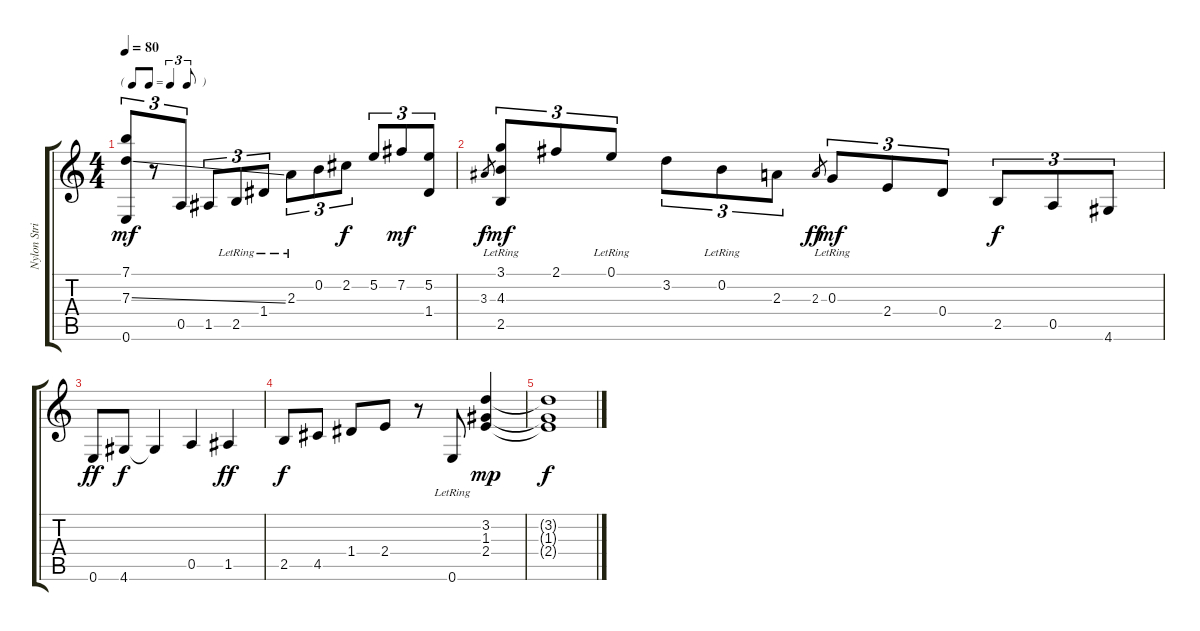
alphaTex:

\track ("Nylon String Guitar" "Nylon Stri") {instrument acousticguitarnylon}
\staff {score tabs}
\tuning (E4 B3 G3 D3 A2 E2) {hide}
\ts (4 4)
\tf triplet8th
\tempo 80
\clef g2
\ks c
(7.1 7.3{ss} 0.6).8{tu (3 2) dy mf} r.8{tu (3 2)} 0.5.8{tu (3 2)} 1.5.8{tu (3 2)} 2.5{lr}.8{tu (3 2)} 1.4{lr}.8{tu (3 2)} 2.3{lr}.8{tu (3 2)} 0.2.8{tu (3 2)} 2.2.8{tu (3 2) dy f} 5.2.8{tu (3 2)} 7.2.8{tu (3 2) dy mf} (5.2 1.4).8{tu (3 2)} |
3.3.8{gr dy f} (3.1 4.3{lr} 2.5{lr}).8{tu (3 2) dy mf} 2.1.8{tu (3 2)} 0.1{lr}.8{tu (3 2)} 3.2.8{tu (3 2)} 0.2{lr}.8{tu (3 2)} 2.3.8{tu (3 2)} 2.3.8{gr dy ff} 0.3{lr}.8{tu (3 2) dy mf} 2.4.8{tu (3 2)} 0.4.8{tu (3 2)} 2.5.8{tu (3 2) dy f} 0.5.8{tu (3 2)} 4.6.8{tu (3 2)} |
0.6.8{dy ff} 4.6.8{dy f} 4.6{t}.4 0.5.4 1.5.4{dy ff} |
2.5.8{dy f} 4.5.8 1.4.8 2.4.8 r.8 0.6{lr}.8 (3.2 1.3 2.4).4{dy mp} |
(3.2{t} 1.3{t} 2.4{t}).1{dy f}
